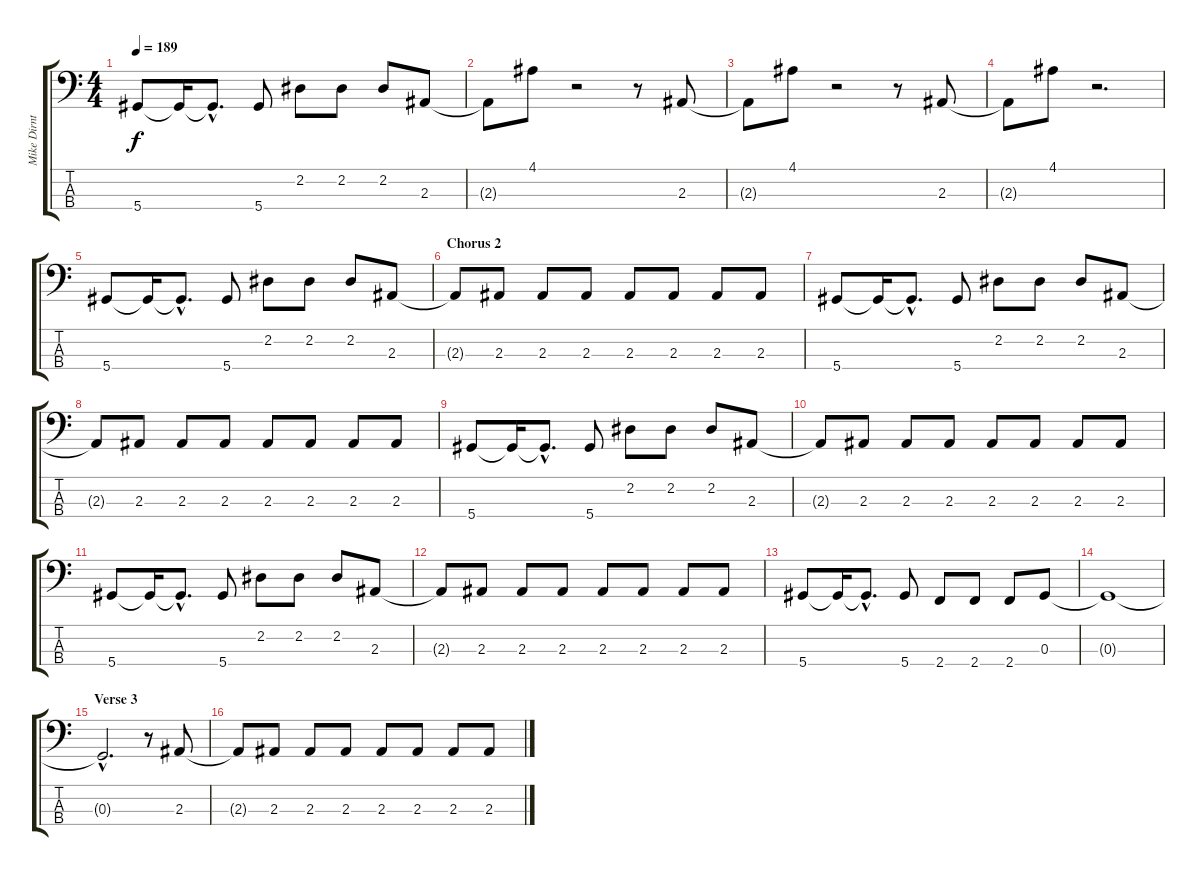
\track ("Mike Dirnt" "Mike Dirnt") {instrument electricbasspick}
\staff {score tabs}
\tuning (Gb2 Db2 Ab1 Eb1) {hide}
\ts (4 4)
\tempo 189
\clef f4
\ks c
5.4.8{dy f} 5.4{t}.16 5.4{hac t}.8{d} 5.4.8 2.2.8 2.2.8 2.2.8 2.3.8 |
2.3{t}.8 4.1.8 r.2 r.8 2.3.8 |
2.3{t}.8 4.1.8 r.2 r.8 2.3.8 |
2.3{t}.8 4.1.8 r.2{d} |
5.4.8 5.4{t}.16 5.4{hac t}.8{d} 5.4.8 2.2.8 2.2.8 2.2.8 2.3.8 |
\section ("" "Chorus 2")
2.3{t}.8 2.3.8 2.3.8 2.3.8 2.3.8 2.3.8 2.3.8 2.3.8 |
5.4.8 5.4{t}.16 5.4{hac t}.8{d} 5.4.8 2.2.8 2.2.8 2.2.8 2.3.8 |
2.3{t}.8 2.3.8 2.3.8 2.3.8 2.3.8 2.3.8 2.3.8 2.3.8 |
5.4.8 5.4{t}.16 5.4{hac t}.8{d} 5.4.8 2.2.8 2.2.8 2.2.8 2.3.8 |
2.3{t}.8 2.3.8 2.3.8 2.3.8 2.3.8 2.3.8 2.3.8 2.3.8 |
5.4.8 5.4{t}.16 5.4{hac t}.8{d} 5.4.8 2.2.8 2.2.8 2.2.8 2.3.8 |
2.3{t}.8 2.3.8 2.3.8 2.3.8 2.3.8 2.3.8 2.3.8 2.3.8 |
5.4.8 5.4{t}.16 5.4{hac t}.8{d} 5.4.8 2.4.8 2.4.8 2.4.8 0.3.8 |
0.3{t}.1 |
\section ("" "Verse 3")
0.3{hac t}.2{d} r.8 2.3.8 |
2.3{t}.8 2.3.8 2.3.8 2.3.8 2.3.8 2.3.8 2.3.8 2.3.8
